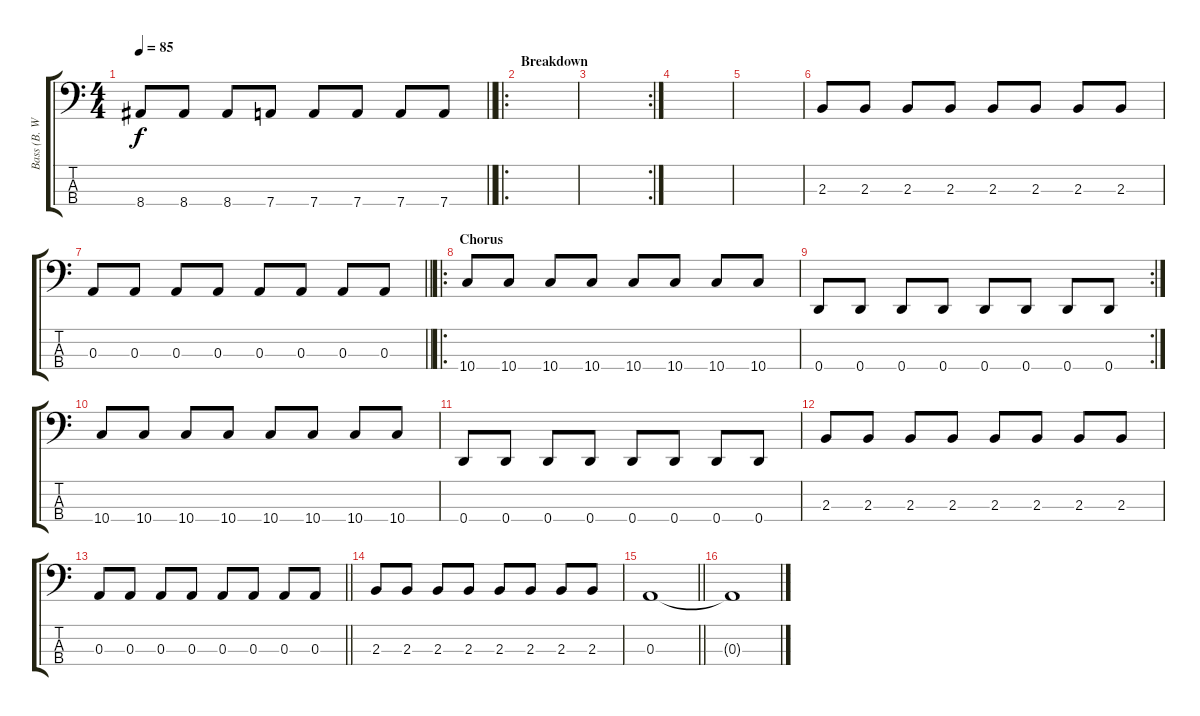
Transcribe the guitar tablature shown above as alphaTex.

\track ("Bass (B. Walst)" "Bass (B. W") {instrument electricbassfinger}
\staff {score tabs}
\tuning (G2 D2 A1 D1) {hide}
\ts (4 4)
\tempo 85
\clef f4
\barLineRight lightlight
\ks c
8.4.8{dy f} 8.4.8 8.4.8 7.4.8 7.4.8 7.4.8 7.4.8 7.4.8 |
\ro
\section ("" "Breakdown")
|
\rc 2
|
|
|
2.3.8 2.3.8 2.3.8 2.3.8 2.3.8 2.3.8 2.3.8 2.3.8 |
\barLineRight lightlight
0.3.8 0.3.8 0.3.8 0.3.8 0.3.8 0.3.8 0.3.8 0.3.8 |
\ro
\section ("" "Chorus")
10.4.8 10.4.8 10.4.8 10.4.8 10.4.8 10.4.8 10.4.8 10.4.8 |
\rc 2
0.4.8 0.4.8 0.4.8 0.4.8 0.4.8 0.4.8 0.4.8 0.4.8 |
10.4.8 10.4.8 10.4.8 10.4.8 10.4.8 10.4.8 10.4.8 10.4.8 |
0.4.8 0.4.8 0.4.8 0.4.8 0.4.8 0.4.8 0.4.8 0.4.8 |
2.3.8 2.3.8 2.3.8 2.3.8 2.3.8 2.3.8 2.3.8 2.3.8 |
\barLineRight lightlight
0.3.8 0.3.8 0.3.8 0.3.8 0.3.8 0.3.8 0.3.8 0.3.8 |
2.3.8 2.3.8 2.3.8 2.3.8 2.3.8 2.3.8 2.3.8 2.3.8 |
\barLineRight lightlight
0.3.1 |
0.3{t}.1
